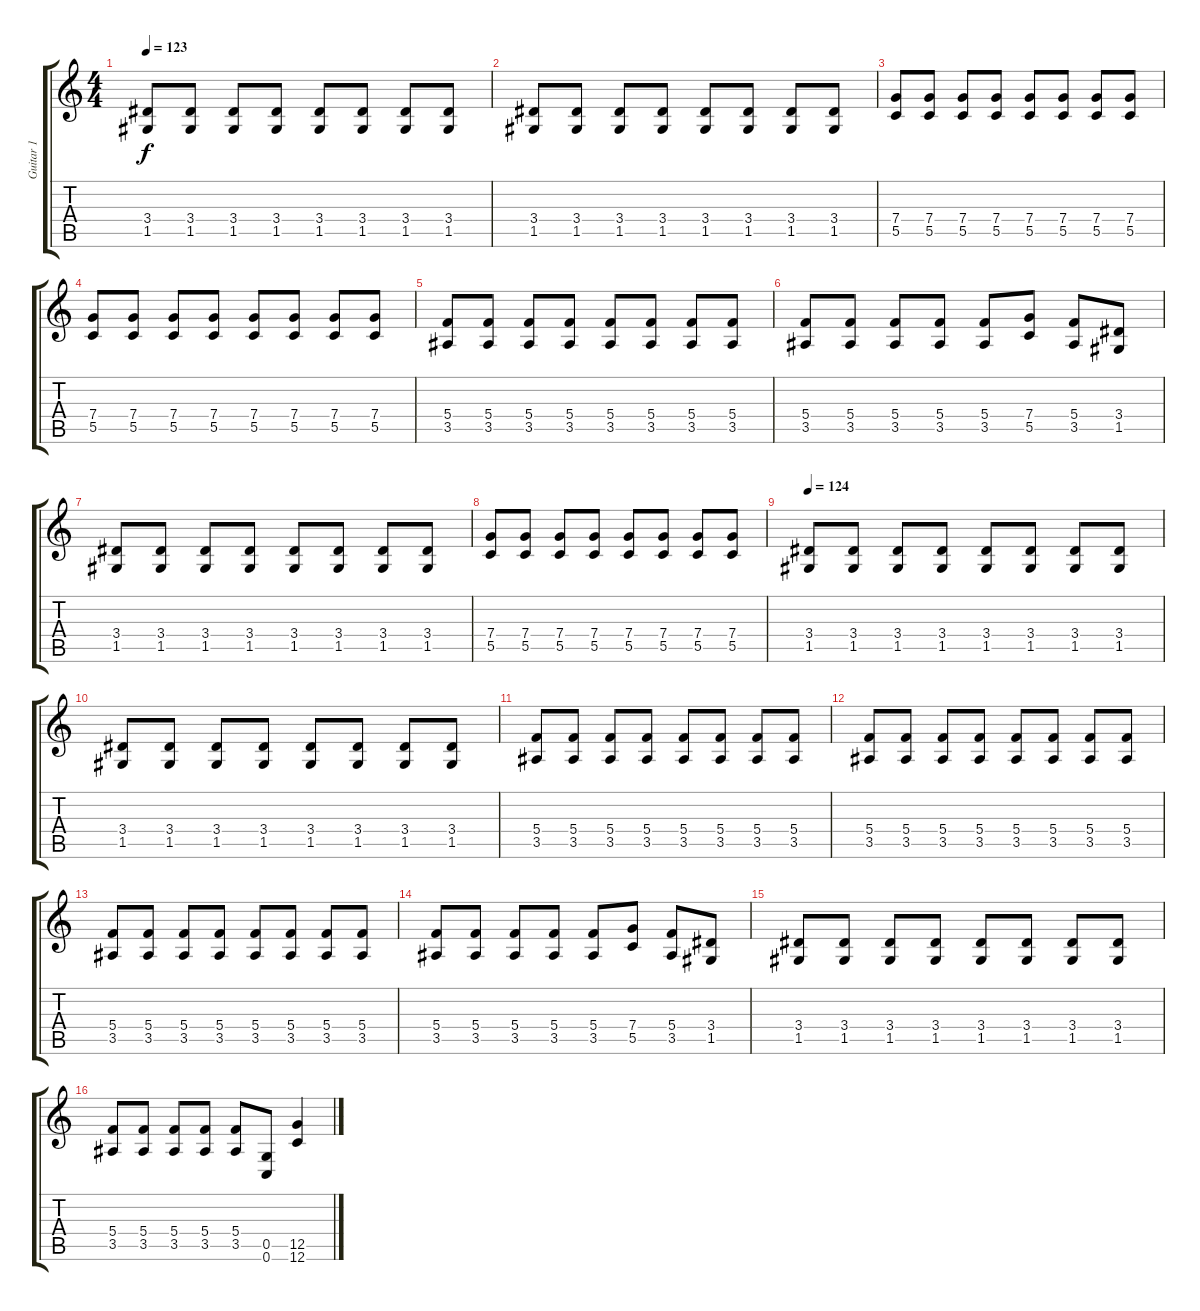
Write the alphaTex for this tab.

\track ("Guitar 1" "Guitar 1") {instrument distortionguitar}
\staff {score tabs}
\tuning (D4 A3 F3 C3 G2 C2) {hide}
\ts (4 4)
\tempo 123
\clef g2
\ks c
(3.4 1.5).8{dy f} (3.4 1.5).8 (3.4 1.5).8 (3.4 1.5).8 (3.4 1.5).8 (3.4 1.5).8 (3.4 1.5).8 (3.4 1.5).8 |
(3.4 1.5).8 (3.4 1.5).8 (3.4 1.5).8 (3.4 1.5).8 (3.4 1.5).8 (3.4 1.5).8 (3.4 1.5).8 (3.4 1.5).8 |
(7.4 5.5).8 (7.4 5.5).8 (7.4 5.5).8 (7.4 5.5).8 (7.4 5.5).8 (7.4 5.5).8 (7.4 5.5).8 (7.4 5.5).8 |
(7.4 5.5).8 (7.4 5.5).8 (7.4 5.5).8 (7.4 5.5).8 (7.4 5.5).8 (7.4 5.5).8 (7.4 5.5).8 (7.4 5.5).8 |
(5.4 3.5).8 (5.4 3.5).8 (5.4 3.5).8 (5.4 3.5).8 (5.4 3.5).8 (5.4 3.5).8 (5.4 3.5).8 (5.4 3.5).8 |
(5.4 3.5).8 (5.4 3.5).8 (5.4 3.5).8 (5.4 3.5).8 (5.4 3.5).8 (7.4 5.5).8 (5.4 3.5).8 (3.4 1.5).8 |
(3.4 1.5).8 (3.4 1.5).8 (3.4 1.5).8 (3.4 1.5).8 (3.4 1.5).8 (3.4 1.5).8 (3.4 1.5).8 (3.4 1.5).8 |
(7.4 5.5).8 (7.4 5.5).8 (7.4 5.5).8 (7.4 5.5).8 (7.4 5.5).8 (7.4 5.5).8 (7.4 5.5).8 (7.4 5.5).8 |
\tempo 124
(3.4 1.5).8 (3.4 1.5).8 (3.4 1.5).8 (3.4 1.5).8 (3.4 1.5).8 (3.4 1.5).8 (3.4 1.5).8 (3.4 1.5).8 |
(3.4 1.5).8 (3.4 1.5).8 (3.4 1.5).8 (3.4 1.5).8 (3.4 1.5).8 (3.4 1.5).8 (3.4 1.5).8 (3.4 1.5).8 |
(5.4 3.5).8 (5.4 3.5).8 (5.4 3.5).8 (5.4 3.5).8 (5.4 3.5).8 (5.4 3.5).8 (5.4 3.5).8 (5.4 3.5).8 |
(5.4 3.5).8 (5.4 3.5).8 (5.4 3.5).8 (5.4 3.5).8 (5.4 3.5).8 (5.4 3.5).8 (5.4 3.5).8 (5.4 3.5).8 |
(5.4 3.5).8 (5.4 3.5).8 (5.4 3.5).8 (5.4 3.5).8 (5.4 3.5).8 (5.4 3.5).8 (5.4 3.5).8 (5.4 3.5).8 |
(5.4 3.5).8 (5.4 3.5).8 (5.4 3.5).8 (5.4 3.5).8 (5.4 3.5).8 (7.4 5.5).8 (5.4 3.5).8 (3.4 1.5).8 |
(3.4 1.5).8 (3.4 1.5).8 (3.4 1.5).8 (3.4 1.5).8 (3.4 1.5).8 (3.4 1.5).8 (3.4 1.5).8 (3.4 1.5).8 |
(5.4 3.5).8 (5.4 3.5).8 (5.4 3.5).8 (5.4 3.5).8 (5.4 3.5).8 (0.5 0.6).8 (12.5 12.6{ss}).4
